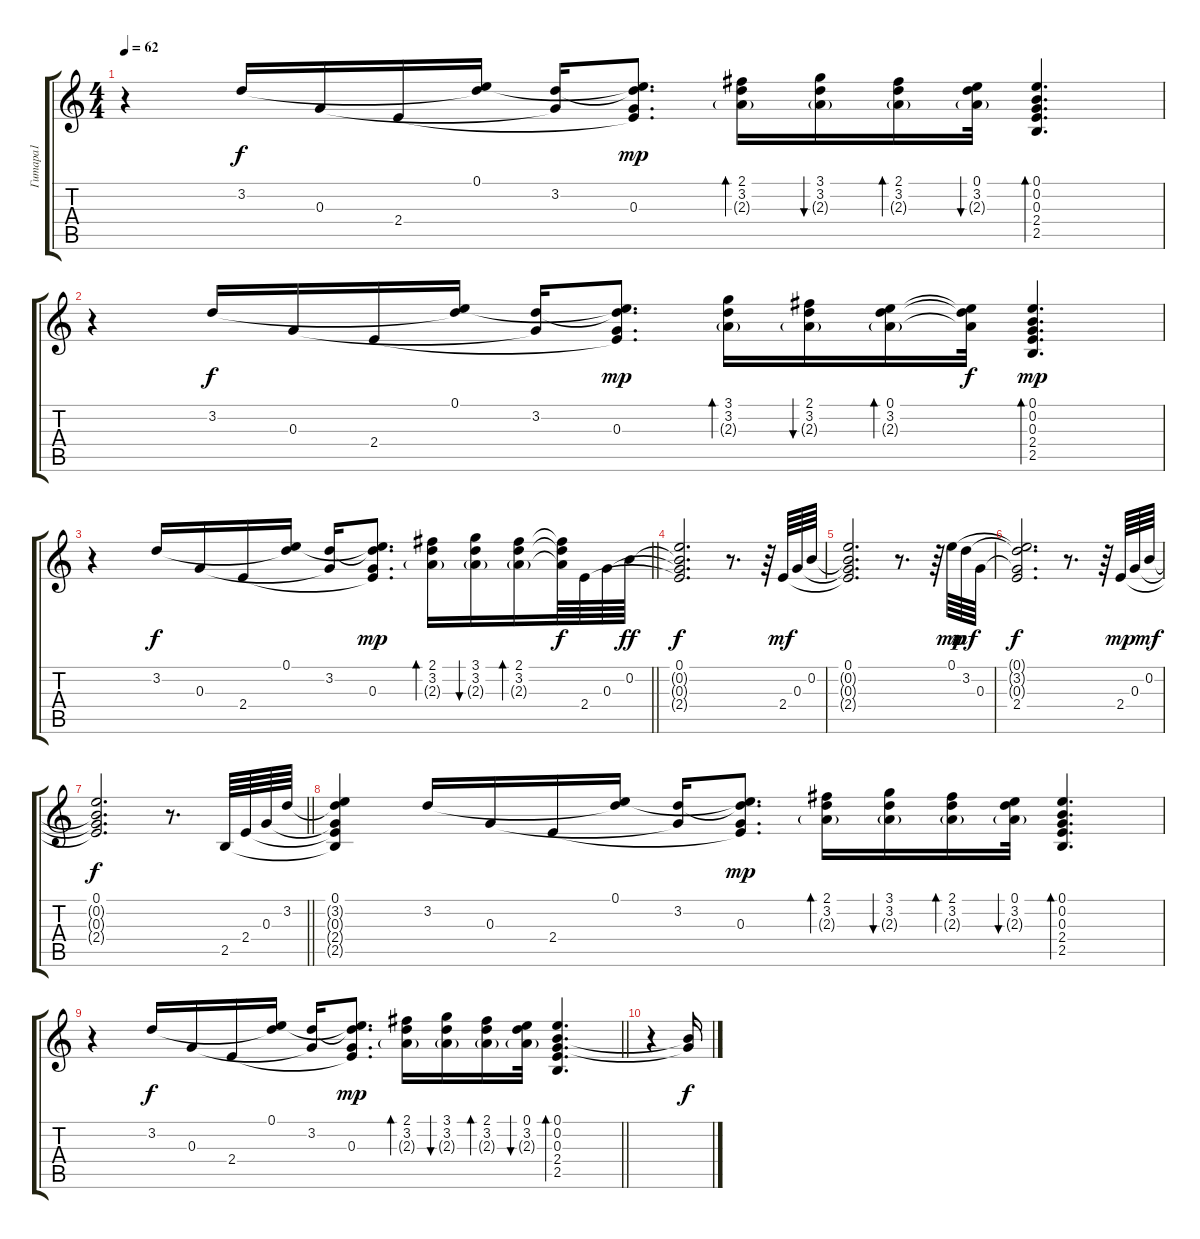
\track ("Гитара1" "Гитара1") {instrument acousticguitarsteel}
\staff {score tabs}
\tuning (E4 B3 G3 D3 A2 E2) {hide}
\ts (4 4)
\tempo 62
\clef g2
\ks c
r.4{dy mp} 3.2.16{dy f} 0.3.16 2.4.16 (0.1 3.2{t}).16 (3.2 0.3{t}).16 (0.1{t} 3.2{t} 0.3 2.4{t}).8{d dy mp} (2.1 3.2 2.3{g}).16{bd 30} (3.1 3.2 2.3{g}).16{bu 30} (2.1 3.2 2.3{g}).16{bd 30} (0.1 3.2 2.3{g}).32{bu 30} (0.1 0.2 0.3 2.4 2.5).4{d bd 120} |
r.4 3.2.16{dy f} 0.3.16 2.4.16 (0.1 3.2{t}).16 (3.2 0.3{t}).16 (0.1{t} 3.2{t} 0.3 2.4{t}).8{d dy mp} (3.1 3.2 2.3{g}).16{bd 30} (2.1 3.2 2.3{g}).16{bu 30} (0.1 3.2 2.3{g}).16{bd 30} (0.1{t} 3.2{t} 2.3{t}).32{dy f} (0.1 0.2 0.3 2.4 2.5).4{d bd 120 dy mp} |
\barLineRight lightlight
r.4 3.2.16{dy f} 0.3.16 2.4.16 (0.1 3.2{t}).16 (3.2 0.3{t}).16 (0.1{t} 3.2{t} 0.3 2.4{t}).8{d dy mp} (2.1 3.2 2.3{g}).16{bd 30} (3.1 3.2 2.3{g}).16{bu 30} (2.1 3.2 2.3{g}).16{bd 30} (2.1{t} 3.2{t} 2.3{t}).64{dy f} 2.4.64 0.3.64 0.2.64{dy ff} |
(0.1 0.2{t} 0.3{t} 2.4{t}).2{d dy f} r.8{d} r.64 2.4.64{dy mf} 0.3.64 0.2.64 |
(0.1 0.2{t} 0.3{t} 2.4{t}).2{d} r.8{d} r.64 0.1.64{dy mp} 3.2.64{dy mf} 0.3.64 |
(0.1{t} 3.2{t} 0.3{t} 2.4).2{d dy f} r.8{d} r.64 2.4.64{dy mp} 0.3.64 0.2.64{dy mf} |
\barLineRight lightlight
(0.1 0.2{t} 0.3{t} 2.4{t}).2{d dy f} r.8{d} 2.5.64 2.4.64 0.3.64 3.2.64 |
(0.1 3.2{t} 0.3{t} 2.4{t} 2.5{t}).4 3.2.16 0.3.16 2.4.16 (0.1 3.2{t}).16 (3.2 0.3{t}).16 (0.1{t} 3.2{t} 0.3 2.4{t}).8{d dy mp} (2.1 3.2 2.3{g}).16{bd 30} (3.1 3.2 2.3{g}).16{bu 30} (2.1 3.2 2.3{g}).16{bd 30} (0.1 3.2 2.3{g}).32{bu 30} (0.1 0.2 0.3 2.4 2.5).4{d bd 120} |
\barLineRight lightlight
r.4 3.2.16{dy f} 0.3.16 2.4.16 (0.1 3.2{t}).16 (3.2 0.3{t}).16 (0.1{t} 3.2{t} 0.3 2.4{t}).8{d dy mp} (2.1 3.2 2.3{g}).16{bd 30} (3.1 3.2 2.3{g}).16{bu 30} (2.1 3.2 2.3{g}).16{bd 30} (0.1 3.2 2.3{g}).32{bu 30} (0.1 0.2 0.3 2.4 2.5).4{d bd 120} |
r.4 (0.2{t} 0.3{t}).16{dy f}
